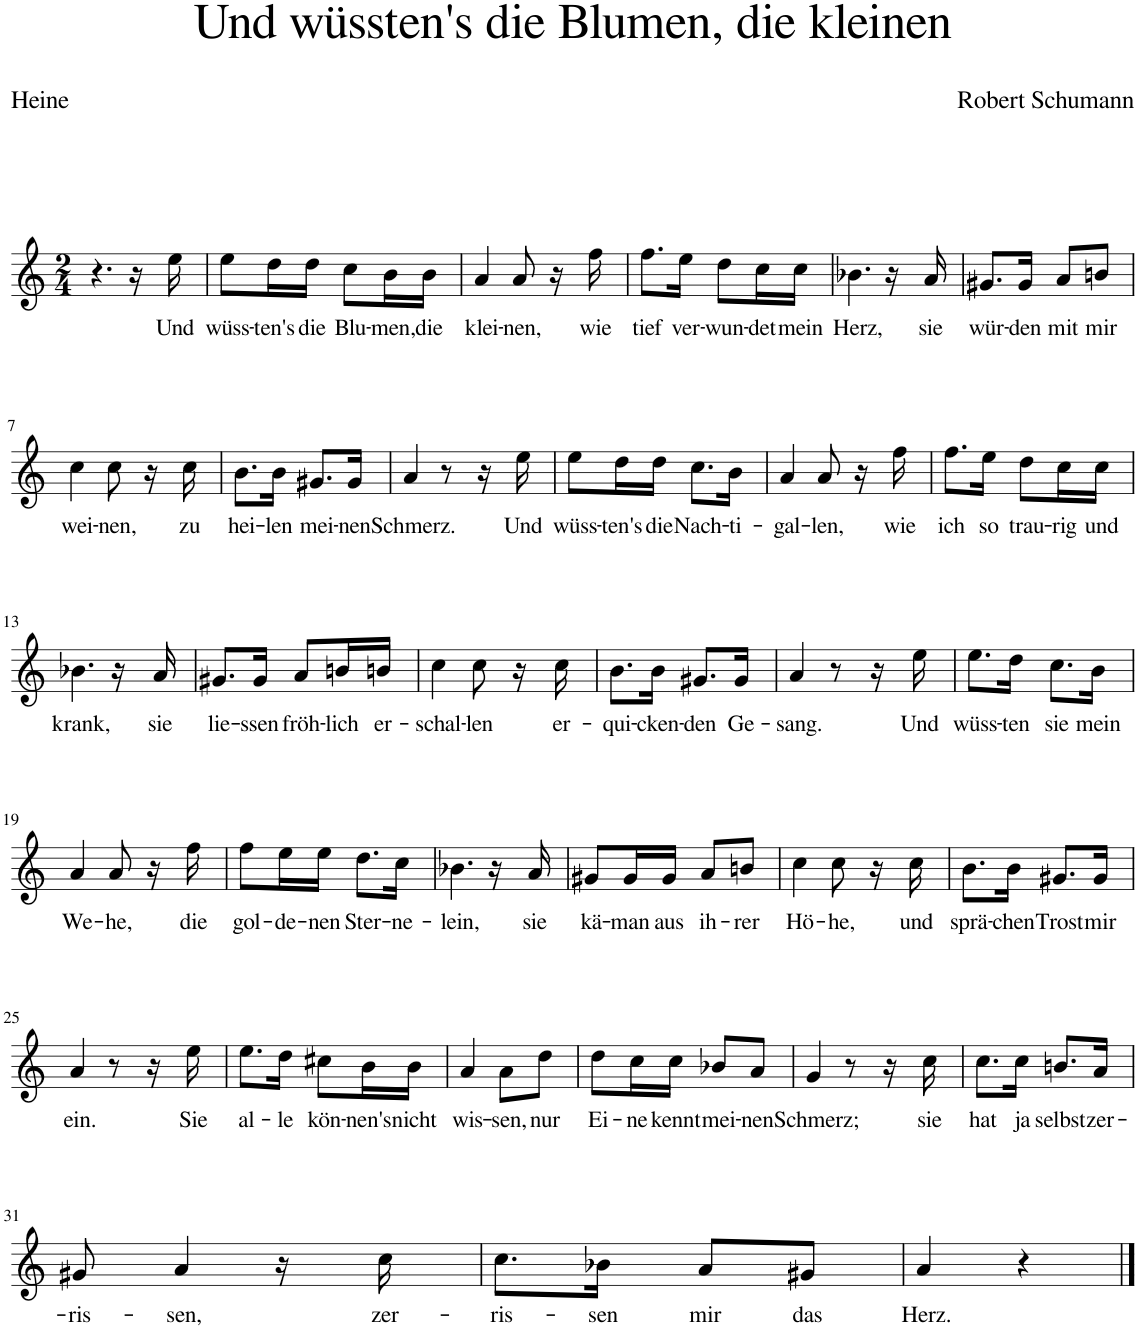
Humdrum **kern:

**kern	**text
*part1	*part1
*staff1	*staff1
*I"Piano	*
*I'Pno	*
*clefG2	*
*k[]	*
*M2/4	*
=1	=1
4.r	.
16r	.
!	!LO:LY:b
16ee\	Und
=2	=2
!	!LO:LY:b
8ee\L	wüss-
!	!LO:LY:b
16dd\L	-ten's
!	!LO:LY:b
16dd\JJ	die
!	!LO:LY:b
8cc\L	Blu-
!	!LO:LY:b
16b\L	-men,
!	!LO:LY:b
16b\JJ	die
=3	=3
!	!LO:LY:b
4a/	klei-
!	!LO:LY:b
8a/	-nen,
16r	.
!	!LO:LY:b
16ff\	wie
=4	=4
!	!LO:LY:b
8.ff\L	tief
!	!LO:LY:b
16ee\Jk	ver-
!	!LO:LY:b
8dd\L	-wun-
!	!LO:LY:b
16cc\L	-det
!	!LO:LY:b
16cc\JJ	mein
=5	=5
!	!LO:LY:b
4.b-X\	Herz,
16r	.
!	!LO:LY:b
16a/	sie
=6	=6
!	!LO:LY:b
8.g#X/L	wür-
!	!LO:LY:b
16g#/Jk	-den
!	!LO:LY:b
8a/L	mit
!	!LO:LY:b
8bn/J	mir
!!LO:LB:g=z
=7	=7
!	!LO:LY:b
4cc\	wei-
!	!LO:LY:b
8cc\	-nen,
16r	.
!	!LO:LY:b
16cc\	zu
=8	=8
!	!LO:LY:b
8.b\L	hei-
!	!LO:LY:b
16b\Jk	-len
!	!LO:LY:b
8.g#X/L	mei-
!	!LO:LY:b
16g#/Jk	-nen
=9	=9
!	!LO:LY:b
4a/	Schmerz.
8r	.
16r	.
!	!LO:LY:b
16ee\	Und
=10	=10
!	!LO:LY:b
8ee\L	wüss-
!	!LO:LY:b
16dd\L	-ten's
!	!LO:LY:b
16dd\JJ	die
!	!LO:LY:b
8.cc\L	Nach-
!	!LO:LY:b
16b\Jk	-ti-
=11	=11
!	!LO:LY:b
4a/	-gal-
!	!LO:LY:b
8a/	-len,
16r	.
!	!LO:LY:b
16ff\	wie
=12	=12
!	!LO:LY:b
8.ff\L	ich
!	!LO:LY:b
16ee\Jk	so
!	!LO:LY:b
8dd\L	trau-
!	!LO:LY:b
16cc\L	-rig
!	!LO:LY:b
16cc\JJ	und
!!LO:LB:g=z
=13	=13
!	!LO:LY:b
4.b-X\	krank,
16r	.
!	!LO:LY:b
16a/	sie
=14	=14
!	!LO:LY:b
8.g#X/L	lie-
!	!LO:LY:b
16g#/Jk	-ssen
!	!LO:LY:b
8a/L	fröh-
!	!LO:LY:b
16bn/L	-lich
!	!LO:LY:b
16bn/JJ	er-
=15	=15
!	!LO:LY:b
4cc\	-schal-
!	!LO:LY:b
8cc\	-len
16r	.
!	!LO:LY:b
16cc\	er-
=16	=16
!	!LO:LY:b
8.b\L	-qui-
!	!LO:LY:b
16b\Jk	-cken-
!	!LO:LY:b
8.g#X/L	-den
!	!LO:LY:b
16g#/Jk	Ge-
=17	=17
!	!LO:LY:b
4a/	-sang.
8r	.
16r	.
!	!LO:LY:b
16ee\	Und
=18	=18
!	!LO:LY:b
8.ee\L	wüss-
!	!LO:LY:b
16dd\Jk	-ten
!	!LO:LY:b
8.cc\L	sie
!	!LO:LY:b
16b\Jk	mein
!!LO:LB:g=z
=19	=19
!	!LO:LY:b
4a/	We-
!	!LO:LY:b
8a/	-he,
16r	.
!	!LO:LY:b
16ff\	die
=20	=20
!	!LO:LY:b
8ff\L	gol-
!	!LO:LY:b
16ee\L	-de-
!	!LO:LY:b
16ee\JJ	-nen
!	!LO:LY:b
8.dd\L	Ster-
!	!LO:LY:b
16cc\Jk	-ne-
=21	=21
!	!LO:LY:b
4.b-X\	-lein,
16r	.
!	!LO:LY:b
16a/	sie
=22	=22
!	!LO:LY:b
8g#X/L	kä-
!	!LO:LY:b
16g#/L	-man
!	!LO:LY:b
16g#/JJ	aus
!	!LO:LY:b
8a/L	ih-
!	!LO:LY:b
8bn/J	-rer
=23	=23
!	!LO:LY:b
4cc\	Hö-
!	!LO:LY:b
8cc\	-he,
16r	.
!	!LO:LY:b
16cc\	und
=24	=24
!	!LO:LY:b
8.b\L	sprä-
!	!LO:LY:b
16b\Jk	-chen
!	!LO:LY:b
8.g#X/L	Trost
!	!LO:LY:b
16g#/Jk	mir
!!LO:LB:g=z
=25	=25
!	!LO:LY:b
4a/	ein.
8r	.
16r	.
!	!LO:LY:b
16ee\	Sie
=26	=26
!	!LO:LY:b
8.ee\L	al-
!	!LO:LY:b
16dd\Jk	-le
!	!LO:LY:b
8cc#X\L	kön-
!	!LO:LY:b
16b\L	-nen's
!	!LO:LY:b
16b\JJ	nicht
=27	=27
!	!LO:LY:b
4a/	wis-
!	!LO:LY:b
8a\L	-sen,
!	!LO:LY:b
8dd\J	nur
=28	=28
!	!LO:LY:b
8dd\L	Ei-
!	!LO:LY:b
16cc\L	-ne
!	!LO:LY:b
16cc\JJ	kennt
!	!LO:LY:b
8b-X/L	mei-
!	!LO:LY:b
8a/J	-nen
=29	=29
!	!LO:LY:b
4g/	Schmerz;
8r	.
16r	.
!	!LO:LY:b
16cc\	sie
=30	=30
!	!LO:LY:b
8.cc\L	hat
!	!LO:LY:b
16cc\Jk	ja
!	!LO:LY:b
8.bn/L	selbst
!	!LO:LY:b
16a/Jk	zer-
!!LO:LB:g=z
=31	=31
!	!LO:LY:b
8g#X/	-ris-
!	!LO:LY:b
4a/	-sen,
16r	.
!	!LO:LY:b
16cc\	zer-
=32	=32
!	!LO:LY:b
8.cc\L	-ris-
!	!LO:LY:b
16b-X\Jk	-sen
!	!LO:LY:b
8a/L	mir
!	!LO:LY:b
8g#X/J	das
=33	=33
!	!LO:LY:b
4a/	Herz.
4r	.
==	==
*-	*-
